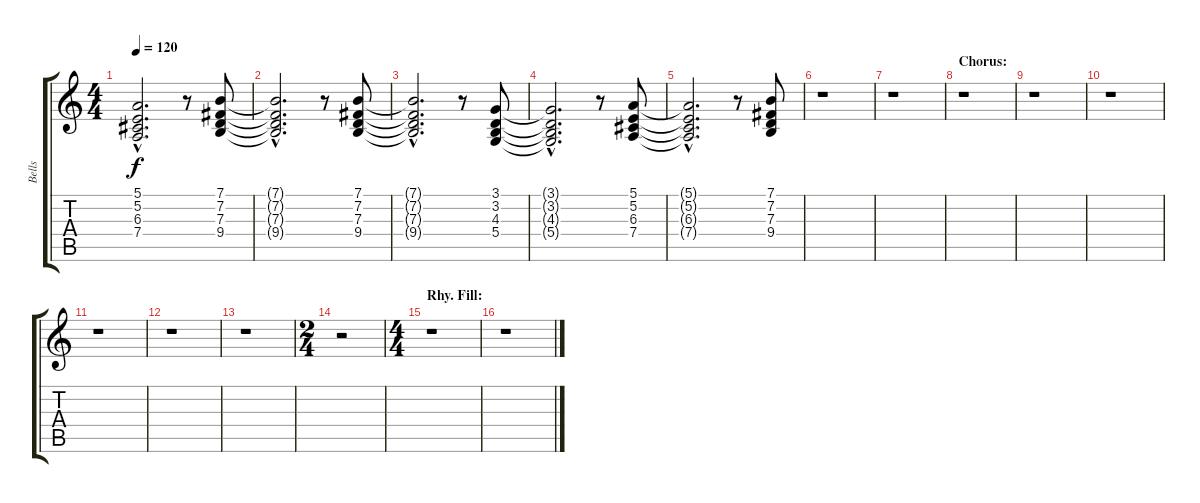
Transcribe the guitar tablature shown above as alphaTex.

\track ("Bells" "Bells") {instrument tubularbells}
\staff {score tabs}
\tuning (E4 B3 G3 D3 A2 E2) {hide}
\ts (4 4)
\tempo 120
\clef g2
\ks c
(5.1{hac t} 5.2{hac t} 6.3{hac t} 7.4{hac t}).2{d dy f} r.8 (7.1 7.2 7.3 9.4).8 |
(7.1{hac t} 7.2{hac t} 7.3{hac t} 9.4{hac t}).2{d} r.8 (7.1 7.2 7.3 9.4).8 |
(7.1{hac t} 7.2{hac t} 7.3{hac t} 9.4{hac t}).2{d} r.8 (3.1 3.2 4.3 5.4).8 |
(3.1{hac t} 3.2{hac t} 4.3{hac t} 5.4{hac t}).2{d} r.8 (5.1 5.2 6.3 7.4).8 |
(5.1{hac t} 5.2{hac t} 6.3{hac t} 7.4{hac t}).2{d} r.8 (7.1 7.2 7.3 9.4).8 |
r.1 |
r.1 |
\section ("" "Chorus:")
r.1 |
r.1 |
r.1 |
r.1 |
r.1 |
r.1 |
\ts (2 4)
r.2 |
\ts (4 4)
\section ("" "Rhy. Fill:")
r.1 |
r.1
